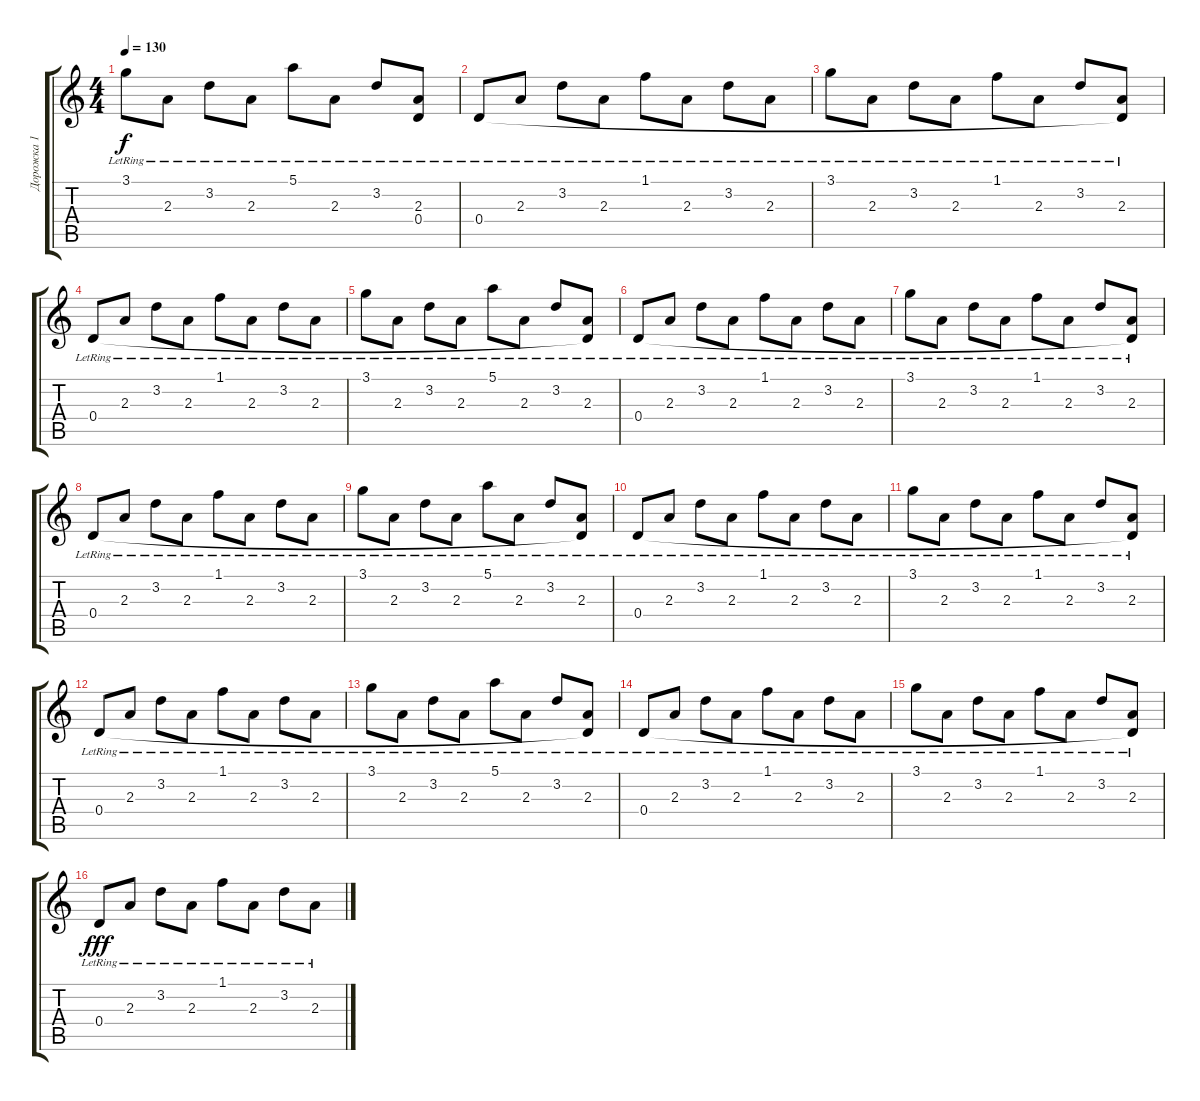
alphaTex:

\track ("Дорожка 1" "Дорожка 1") {instrument acousticguitarsteel}
\staff {score tabs}
\tuning (E4 B3 G3 D3 A2 E2) {hide}
\ts (4 4)
\tempo 130
\clef g2
\ks c
3.1{lr}.8{dy f} 2.3{lr}.8 3.2{lr}.8 2.3{lr}.8 5.1{lr}.8 2.3{lr}.8 3.2{lr}.8 (2.3{lr} 0.4{t}).8 |
0.4{lr}.8 2.3{lr}.8 3.2{lr}.8 2.3{lr}.8 1.1{lr}.8 2.3{lr}.8 3.2{lr}.8 2.3{lr}.8 |
3.1{lr}.8 2.3{lr}.8 3.2{lr}.8 2.3{lr}.8 1.1{lr}.8 2.3{lr}.8 3.2{lr}.8 (2.3{lr} 0.4{t}).8 |
0.4{lr}.8 2.3{lr}.8 3.2{lr}.8 2.3{lr}.8 1.1{lr}.8 2.3{lr}.8 3.2{lr}.8 2.3{lr}.8 |
3.1{lr}.8 2.3{lr}.8 3.2{lr}.8 2.3{lr}.8 5.1{lr}.8 2.3{lr}.8 3.2{lr}.8 (2.3{lr} 0.4{t}).8 |
0.4{lr}.8 2.3{lr}.8 3.2{lr}.8 2.3{lr}.8 1.1{lr}.8 2.3{lr}.8 3.2{lr}.8 2.3{lr}.8 |
3.1{lr}.8 2.3{lr}.8 3.2{lr}.8 2.3{lr}.8 1.1{lr}.8 2.3{lr}.8 3.2{lr}.8 (2.3{lr} 0.4{t}).8 |
0.4{lr}.8 2.3{lr}.8 3.2{lr}.8 2.3{lr}.8 1.1{lr}.8 2.3{lr}.8 3.2{lr}.8 2.3{lr}.8 |
3.1{lr}.8 2.3{lr}.8 3.2{lr}.8 2.3{lr}.8 5.1{lr}.8 2.3{lr}.8 3.2{lr}.8 (2.3{lr} 0.4{t}).8 |
0.4{lr}.8 2.3{lr}.8 3.2{lr}.8 2.3{lr}.8 1.1{lr}.8 2.3{lr}.8 3.2{lr}.8 2.3{lr}.8 |
3.1{lr}.8 2.3{lr}.8 3.2{lr}.8 2.3{lr}.8 1.1{lr}.8 2.3{lr}.8 3.2{lr}.8 (2.3{lr} 0.4{t}).8 |
0.4{lr}.8 2.3{lr}.8 3.2{lr}.8 2.3{lr}.8 1.1{lr}.8 2.3{lr}.8 3.2{lr}.8 2.3{lr}.8 |
3.1{lr}.8 2.3{lr}.8 3.2{lr}.8 2.3{lr}.8 5.1{lr}.8 2.3{lr}.8 3.2{lr}.8 (2.3{lr} 0.4{t}).8 |
0.4{lr}.8 2.3{lr}.8 3.2{lr}.8 2.3{lr}.8 1.1{lr}.8 2.3{lr}.8 3.2{lr}.8 2.3{lr}.8 |
3.1{lr}.8 2.3{lr}.8 3.2{lr}.8 2.3{lr}.8 1.1{lr}.8 2.3{lr}.8 3.2{lr}.8 (2.3{lr} 0.4{t}).8 |
0.4{lr}.8{dy fff} 2.3{lr}.8 3.2{lr}.8 2.3{lr}.8 1.1{lr}.8 2.3{lr}.8 3.2{lr}.8 2.3{lr}.8
